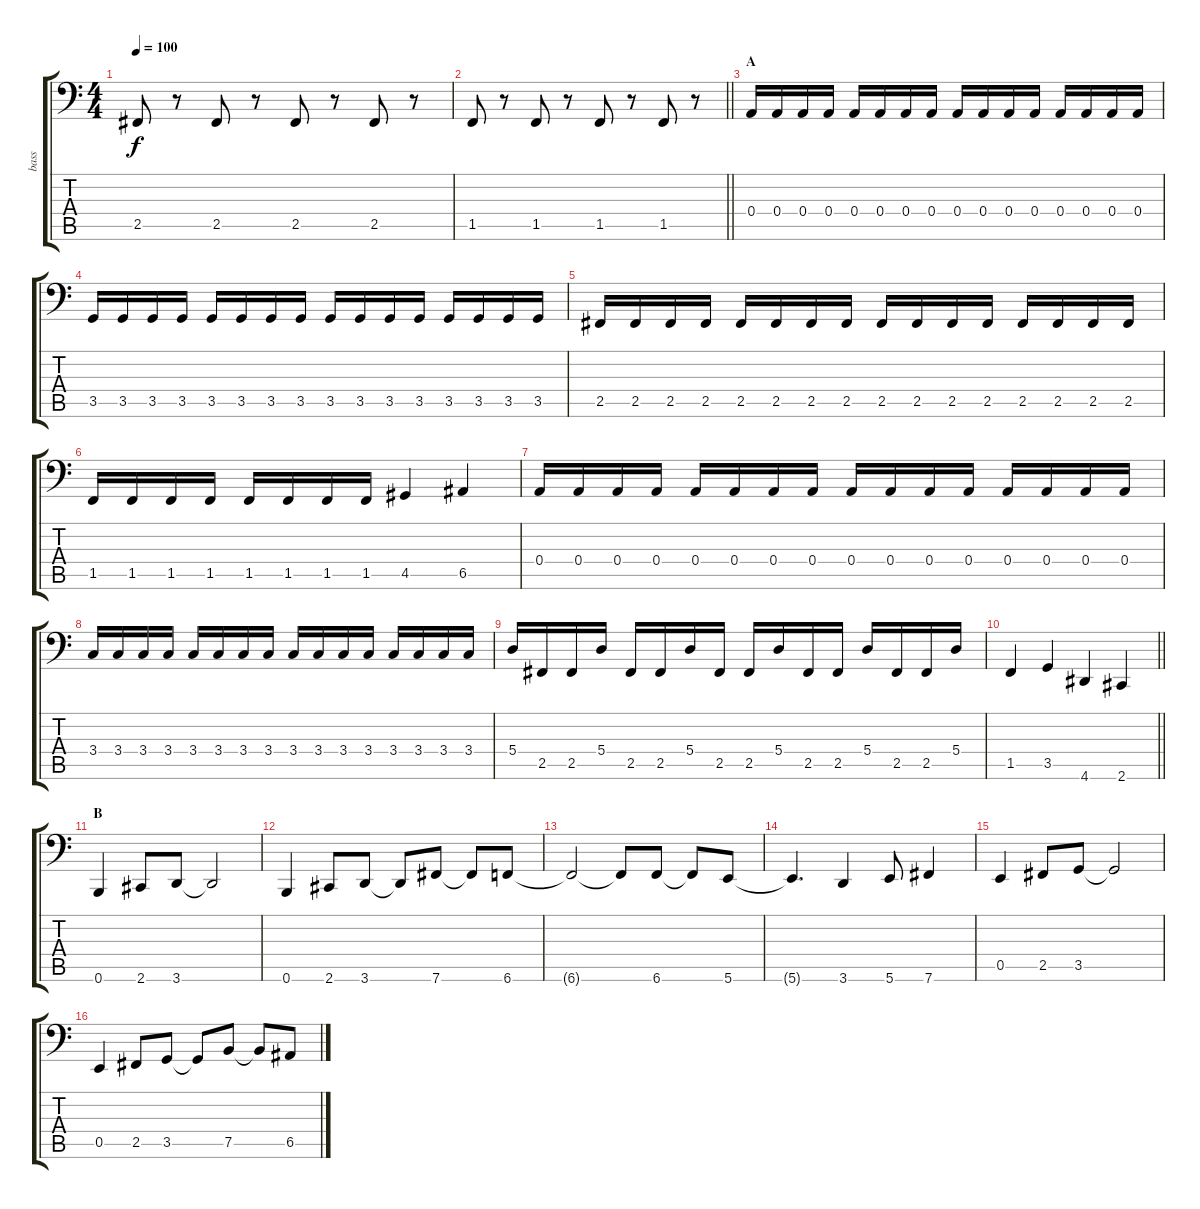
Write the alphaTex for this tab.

\track ("bass" "bass") {instrument electricbassfinger}
\staff {score tabs}
\tuning (C3 G2 D2 A1 E1 B0) {hide}
\ts (4 4)
\tempo 100
\clef f4
\ks c
2.5.8{dy f} r.8 2.5.8 r.8 2.5.8 r.8 2.5.8 r.8 |
\barLineRight lightlight
1.5.8 r.8 1.5.8 r.8 1.5.8 r.8 1.5.8 r.8 |
\section ("" "A")
0.4.16 0.4.16 0.4.16 0.4.16 0.4.16 0.4.16 0.4.16 0.4.16 0.4.16 0.4.16 0.4.16 0.4.16 0.4.16 0.4.16 0.4.16 0.4.16 |
3.5.16 3.5.16 3.5.16 3.5.16 3.5.16 3.5.16 3.5.16 3.5.16 3.5.16 3.5.16 3.5.16 3.5.16 3.5.16 3.5.16 3.5.16 3.5.16 |
2.5.16 2.5.16 2.5.16 2.5.16 2.5.16 2.5.16 2.5.16 2.5.16 2.5.16 2.5.16 2.5.16 2.5.16 2.5.16 2.5.16 2.5.16 2.5.16 |
1.5.16 1.5.16 1.5.16 1.5.16 1.5.16 1.5.16 1.5.16 1.5.16 4.5.4 6.5.4 |
0.4.16 0.4.16 0.4.16 0.4.16 0.4.16 0.4.16 0.4.16 0.4.16 0.4.16 0.4.16 0.4.16 0.4.16 0.4.16 0.4.16 0.4.16 0.4.16 |
3.4.16 3.4.16 3.4.16 3.4.16 3.4.16 3.4.16 3.4.16 3.4.16 3.4.16 3.4.16 3.4.16 3.4.16 3.4.16 3.4.16 3.4.16 3.4.16 |
5.4.16 2.5.16 2.5.16 5.4.16 2.5.16 2.5.16 5.4.16 2.5.16 2.5.16 5.4.16 2.5.16 2.5.16 5.4.16 2.5.16 2.5.16 5.4.16 |
\barLineRight lightlight
1.5.4 3.5.4 4.6.4 2.6.4 |
\section ("" "B")
0.6.4 2.6.8 3.6.8 3.6{t}.2 |
0.6.4 2.6.8 3.6.8 3.6{t}.8 7.6.8 7.6{t}.8 6.6.8 |
6.6{t}.2 6.6{t}.8 6.6.8 6.6{t}.8 5.6.8 |
5.6{t}.4{d} 3.6.4 5.6.8 7.6.4 |
0.5.4 2.5.8 3.5.8 3.5{t}.2 |
0.5.4 2.5.8 3.5.8 3.5{t}.8 7.5.8 7.5{t}.8 6.5.8
